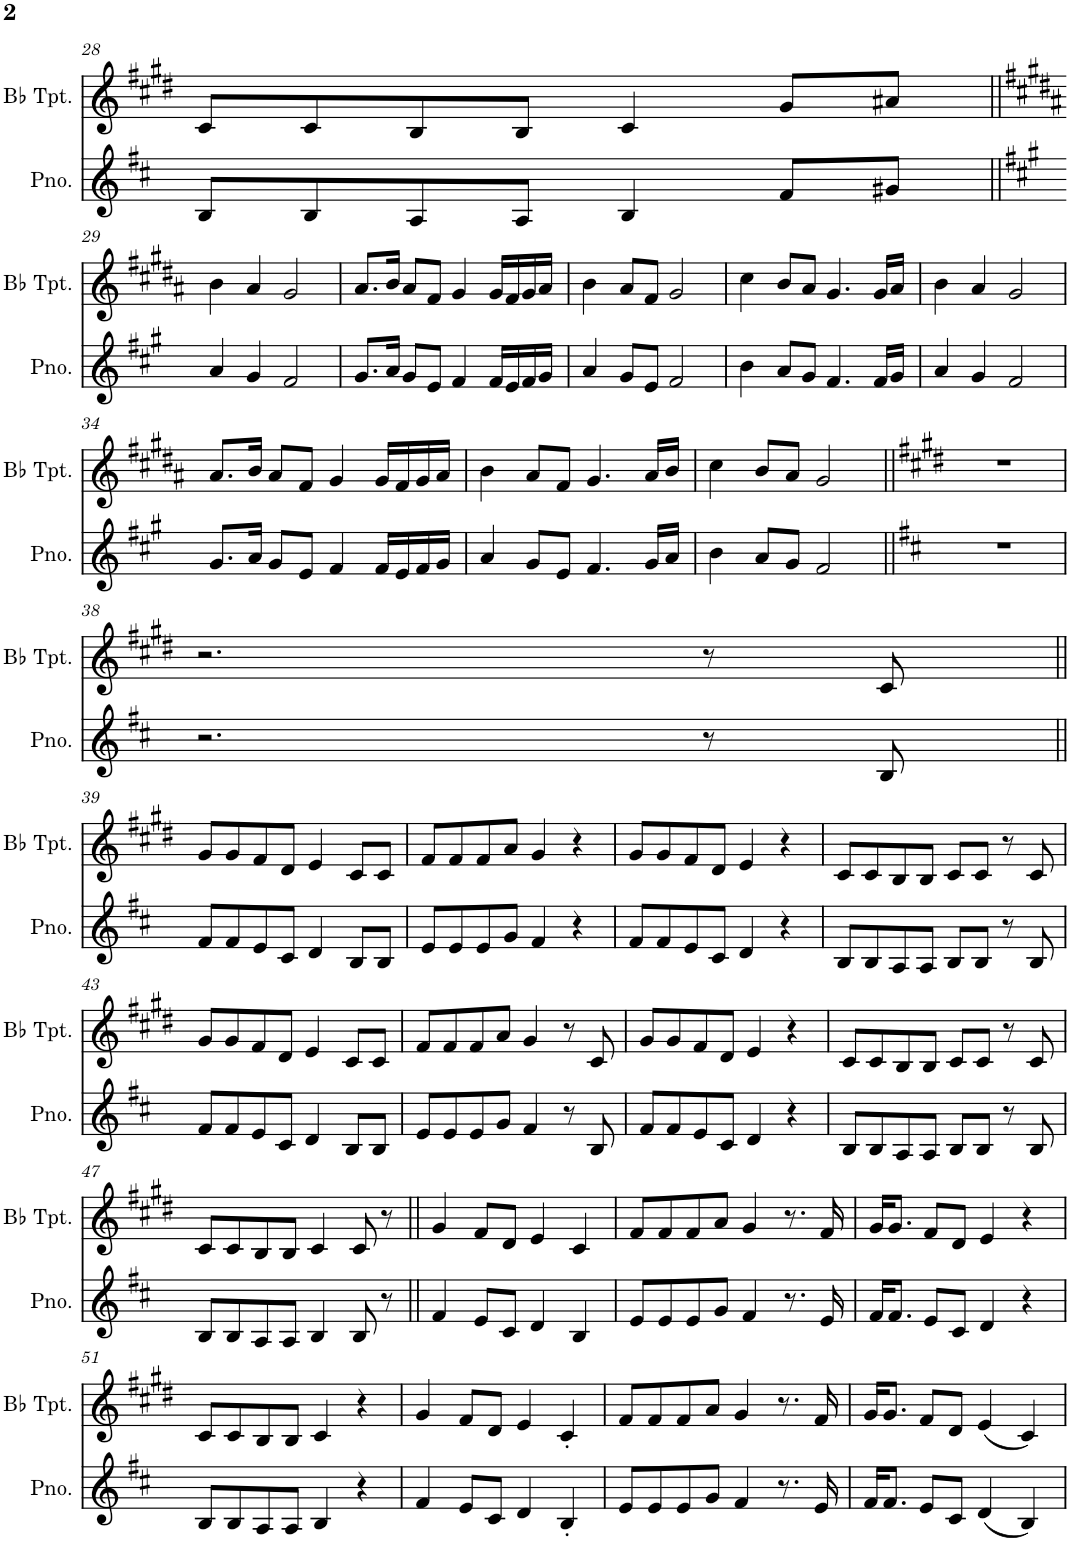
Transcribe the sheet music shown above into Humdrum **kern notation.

**kern	**kern
*part2	*part1
*staff2	*staff1
*I"Piano	*I"Bb Trumpet
*I'Pno.	*I'Bb Tpt.
!!LO:PB:g=z
*clefG2	*clefG2
*	*Trd1c2
*k[f#c#]	*k[f#c#g#d#]
*M4/4	*M4/4
=28	=28
8B/L	8c#/L
8B/	8c#/
8A/	8B/
8A/J	8B/J
4B/	4c#/
8f#/L	8g#/L
8g#X/J	8a#X/J
!!LO:LB:g=z
=29||	=29||
*k[f#c#g#]	*k[f#c#g#d#a#]
4a/	4b\
4g#/	4a#/
2f#/	2g#/
=30	=30
8.g#/L	8.a#/L
16a/Jk	16b/Jk
8g#/L	8a#/L
8e/J	8f#/J
4f#/	4g#/
16f#/LL	16g#/LL
16e/	16f#/
16f#/	16g#/
16g#/JJ	16a#/JJ
=31	=31
4a/	4b\
8g#/L	8a#/L
8e/J	8f#/J
2f#/	2g#/
=32	=32
4b\	4cc#\
8a/L	8b/L
8g#/J	8a#/J
4.f#/	4.g#/
16f#/LL	16g#/LL
16g#/JJ	16a#/JJ
=33	=33
4a/	4b\
4g#/	4a#/
2f#/	2g#/
!!LO:LB:g=z
=34	=34
8.g#/L	8.a#/L
16a/Jk	16b/Jk
8g#/L	8a#/L
8e/J	8f#/J
4f#/	4g#/
16f#/LL	16g#/LL
16e/	16f#/
16f#/	16g#/
16g#/JJ	16a#/JJ
=35	=35
4a/	4b\
8g#/L	8a#/L
8e/J	8f#/J
4.f#/	4.g#/
16g#/LL	16a#/LL
16a/JJ	16b/JJ
=36	=36
4b\	4cc#\
8a/L	8b/L
8g#/J	8a#/J
2f#/	2g#/
=37||	=37||
*k[f#c#]	*k[f#c#g#d#]
1r	1r
!!LO:LB:g=z
=38	=38
2.r	2.r
8r	8r
8B/	8c#/
!!LO:LB:g=z
=39||	=39||
8f#/L	8g#/L
8f#/	8g#/
8e/	8f#/
8c#/J	8d#/J
4d/	4e/
8B/L	8c#/L
8B/J	8c#/J
=40	=40
8e/L	8f#/L
8e/	8f#/
8e/	8f#/
8g/J	8a/J
4f#/	4g#/
4r	4r
=41	=41
8f#/L	8g#/L
8f#/	8g#/
8e/	8f#/
8c#/J	8d#/J
4d/	4e/
4r	4r
=42	=42
8B/L	8c#/L
8B/	8c#/
8A/	8B/
8A/J	8B/J
8B/L	8c#/L
8B/J	8c#/J
8r	8r
8B/	8c#/
!!LO:LB:g=z
=43	=43
8f#/L	8g#/L
8f#/	8g#/
8e/	8f#/
8c#/J	8d#/J
4d/	4e/
8B/L	8c#/L
8B/J	8c#/J
=44	=44
8e/L	8f#/L
8e/	8f#/
8e/	8f#/
8g/J	8a/J
4f#/	4g#/
8r	8r
8B/	8c#/
=45	=45
8f#/L	8g#/L
8f#/	8g#/
8e/	8f#/
8c#/J	8d#/J
4d/	4e/
4r	4r
=46	=46
8B/L	8c#/L
8B/	8c#/
8A/	8B/
8A/J	8B/J
8B/L	8c#/L
8B/J	8c#/J
8r	8r
8B/	8c#/
!!LO:LB:g=z
=47	=47
8B/L	8c#/L
8B/	8c#/
8A/	8B/
8A/J	8B/J
4B/	4c#/
8B/	8c#/
8r	8r
=48||	=48||
4f#/	4g#/
8e/L	8f#/L
8c#/J	8d#/J
4d/	4e/
4B/	4c#/
=49	=49
8e/L	8f#/L
8e/	8f#/
8e/	8f#/
8g/J	8a/J
4f#/	4g#/
8.r	8.r
16e/	16f#/
=50	=50
16f#/KL	16g#/KL
8.f#/J	8.g#/J
8e/L	8f#/L
8c#/J	8d#/J
4d/	4e/
4r	4r
!!LO:LB:g=z
=51	=51
8B/L	8c#/L
8B/	8c#/
8A/	8B/
8A/J	8B/J
4B/	4c#/
4r	4r
=52	=52
4f#/	4g#/
8e/L	8f#/L
8c#/J	8d#/J
4d/	4e/
4B'/	4c#'/
=53	=53
8e/L	8f#/L
8e/	8f#/
8e/	8f#/
8g/J	8a/J
4f#/	4g#/
8.r	8.r
16e/	16f#/
=54	=54
16f#/KL	16g#/KL
8.f#/J	8.g#/J
8e/L	8f#/L
8c#/J	8d#/J
(4d/	(4e/
4B/)	4c#/)
=	=
*-	*-
